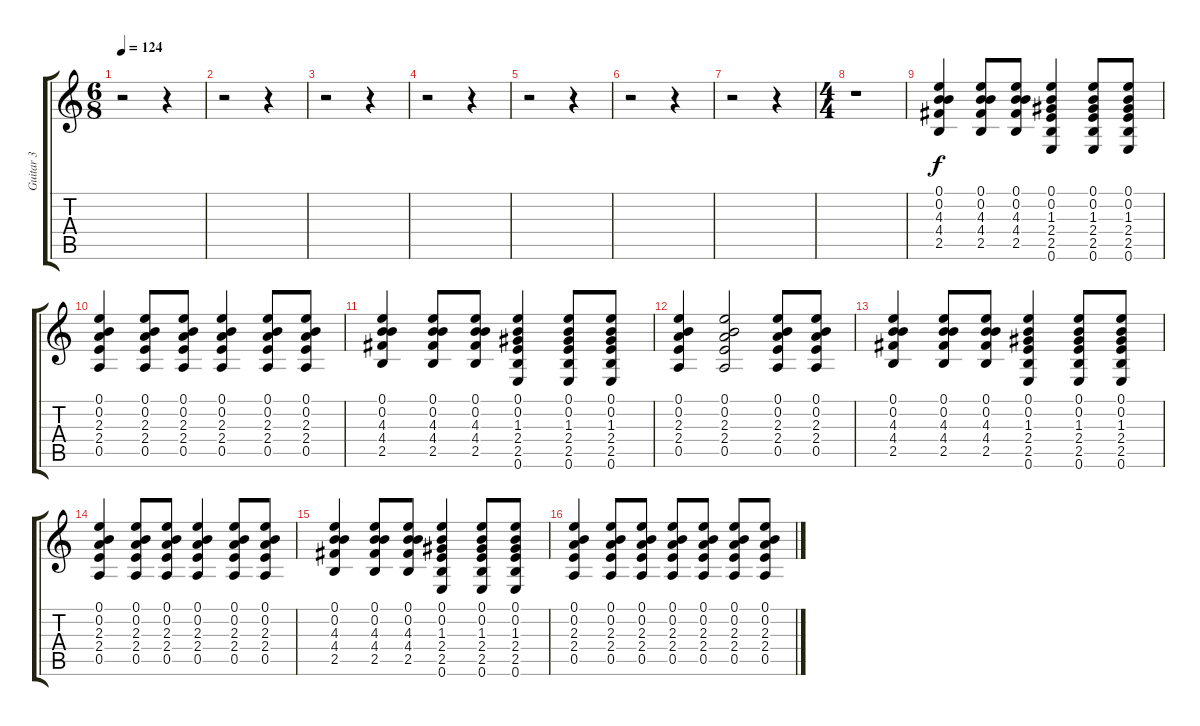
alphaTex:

\track ("Guitar 3" "Guitar 3") {instrument overdrivenguitar}
\staff {score tabs}
\tuning (E4 B3 G3 D3 A2 E2) {hide}
\ts (6 8)
\tempo 124
\clef g2
\ks c
r.2{dy f instrument overdrivenguitar} r.4 |
r.2 r.4 |
r.2 r.4 |
r.2 r.4 |
r.2 r.4 |
r.2 r.4 |
r.2 r.4 |
\ts (4 4)
r.1 |
(0.1 0.2 4.3 4.4 2.5).4 (0.1 0.2 4.3 4.4 2.5).8 (0.1 0.2 4.3 4.4 2.5).8 (0.1 0.2 1.3 2.4 2.5 0.6).4 (0.1 0.2 1.3 2.4 2.5 0.6).8 (0.1 0.2 1.3 2.4 2.5 0.6).8 |
(0.1 0.2 2.3 2.4 0.5).4 (0.1 0.2 2.3 2.4 0.5).8 (0.1 0.2 2.3 2.4 0.5).8 (0.1 0.2 2.3 2.4 0.5).4 (0.1 0.2 2.3 2.4 0.5).8 (0.1 0.2 2.3 2.4 0.5).8 |
(0.1 0.2 4.3 4.4 2.5).4 (0.1 0.2 4.3 4.4 2.5).8 (0.1 0.2 4.3 4.4 2.5).8 (0.1 0.2 1.3 2.4 2.5 0.6).4 (0.1 0.2 1.3 2.4 2.5 0.6).8 (0.1 0.2 1.3 2.4 2.5 0.6).8 |
(0.1 0.2 2.3 2.4 0.5).4 (0.1 0.2 2.3 2.4 0.5).2 (0.1 0.2 2.3 2.4 0.5).8 (0.1 0.2 2.3 2.4 0.5).8 |
(0.1 0.2 4.3 4.4 2.5).4 (0.1 0.2 4.3 4.4 2.5).8 (0.1 0.2 4.3 4.4 2.5).8 (0.1 0.2 1.3 2.4 2.5 0.6).4 (0.1 0.2 1.3 2.4 2.5 0.6).8 (0.1 0.2 1.3 2.4 2.5 0.6).8 |
(0.1 0.2 2.3 2.4 0.5).4 (0.1 0.2 2.3 2.4 0.5).8 (0.1 0.2 2.3 2.4 0.5).8 (0.1 0.2 2.3 2.4 0.5).4 (0.1 0.2 2.3 2.4 0.5).8 (0.1 0.2 2.3 2.4 0.5).8 |
(0.1 0.2 4.3 4.4 2.5).4 (0.1 0.2 4.3 4.4 2.5).8 (0.1 0.2 4.3 4.4 2.5).8 (0.1 0.2 1.3 2.4 2.5 0.6).4 (0.1 0.2 1.3 2.4 2.5 0.6).8 (0.1 0.2 1.3 2.4 2.5 0.6).8 |
(0.1 0.2 2.3 2.4 0.5).4 (0.1 0.2 2.3 2.4 0.5).8 (0.1 0.2 2.3 2.4 0.5).8 (0.1 0.2 2.3 2.4 0.5).8 (0.1 0.2 2.3 2.4 0.5).8 (0.1 0.2 2.3 2.4 0.5).8 (0.1 0.2 2.3 2.4 0.5).8
